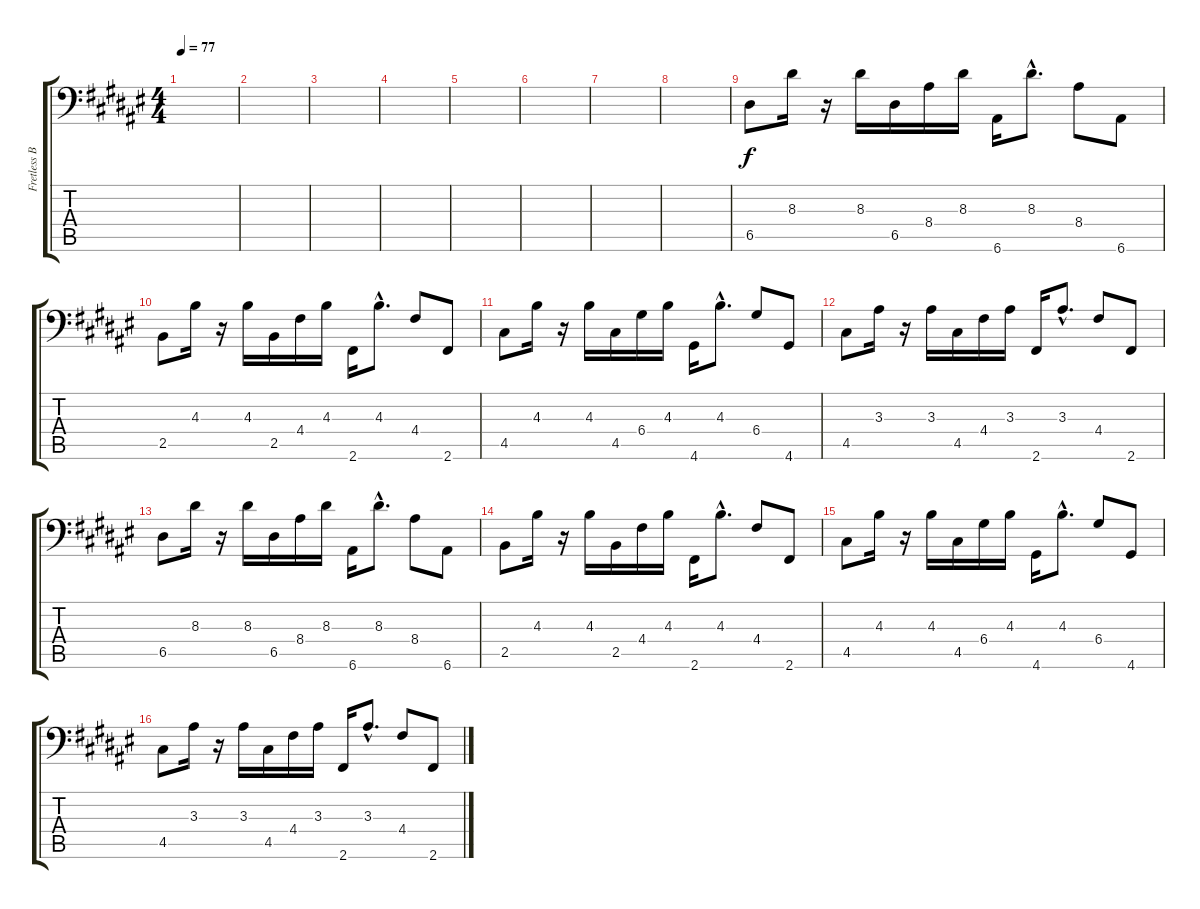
\track ("Fretless Bass 6 Cordas" "Fretless B") {instrument fretlessbass}
\staff {score tabs}
\tuning (E3 B2 G2 D2 A1 E1) {hide}
\ts (4 4)
\tempo 77
\clef f4
\ks d#minor
|
|
|
|
|
|
|
|
6.5.8 8.3.16 r.16 8.3.16 6.5.16 8.4.16 8.3.16 6.6.16 8.3{hac}.8{d} 8.4.8 6.6.8 |
2.5.8 4.3.16 r.16 4.3.16 2.5.16 4.4.16 4.3.16 2.6.16 4.3{hac}.8{d} 4.4.8 2.6.8 |
4.5.8 4.3.16 r.16 4.3.16 4.5.16 6.4.16 4.3.16 4.6.16 4.3{hac}.8{d} 6.4.8 4.6.8 |
4.5.8 3.3.16 r.16 3.3.16 4.5.16 4.4.16 3.3.16 2.6.16 3.3{hac}.8{d} 4.4.8 2.6.8 |
6.5.8 8.3.16 r.16 8.3.16 6.5.16 8.4.16 8.3.16 6.6.16 8.3{hac}.8{d} 8.4.8 6.6.8 |
2.5.8 4.3.16 r.16 4.3.16 2.5.16 4.4.16 4.3.16 2.6.16 4.3{hac}.8{d} 4.4.8 2.6.8 |
4.5.8 4.3.16 r.16 4.3.16 4.5.16 6.4.16 4.3.16 4.6.16 4.3{hac}.8{d} 6.4.8 4.6.8 |
4.5.8 3.3.16 r.16 3.3.16 4.5.16 4.4.16 3.3.16 2.6.16 3.3{hac}.8{d} 4.4.8 2.6.8
